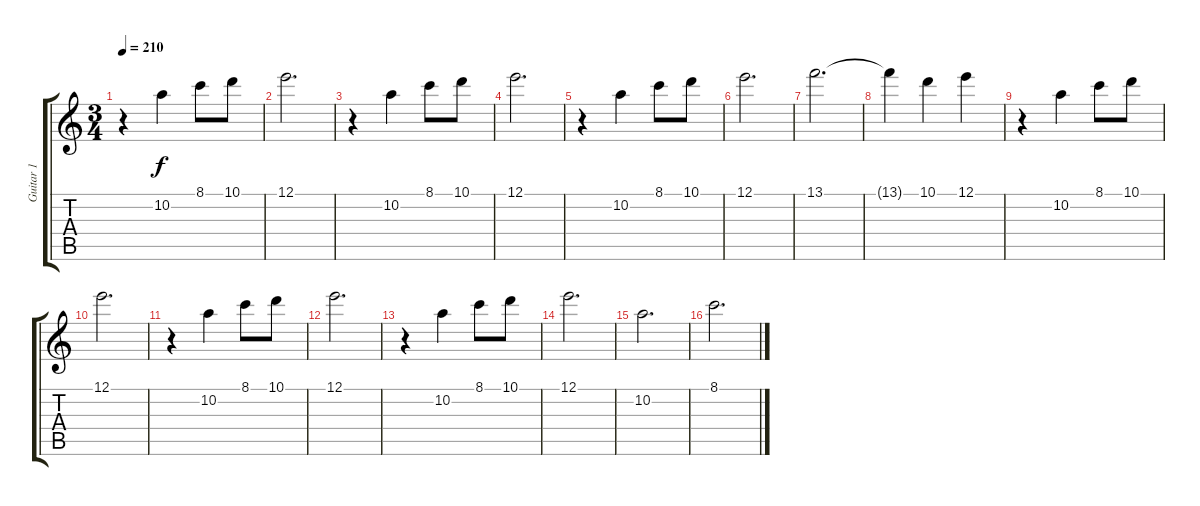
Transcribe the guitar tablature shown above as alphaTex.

\track ("Guitar 1" "Guitar 1") {instrument electricguitarclean}
\staff {score tabs}
\tuning (E4 B3 G3 D3 A2 E2) {hide}
\ts (3 4)
\tempo 210
\clef g2
\ks c
r.4{dy f} 10.2.4 8.1.8 10.1.8 |
12.1.2{d} |
r.4 10.2.4 8.1.8 10.1.8 |
12.1.2{d} |
r.4 10.2.4 8.1.8 10.1.8 |
12.1.2{d} |
13.1.2{d} |
13.1{t}.4 10.1.4 12.1.4 |
r.4 10.2.4 8.1.8 10.1.8 |
12.1.2{d} |
r.4 10.2.4 8.1.8 10.1.8 |
12.1.2{d} |
r.4 10.2.4 8.1.8 10.1.8 |
12.1.2{d} |
10.2.2{d} |
8.1.2{d}
